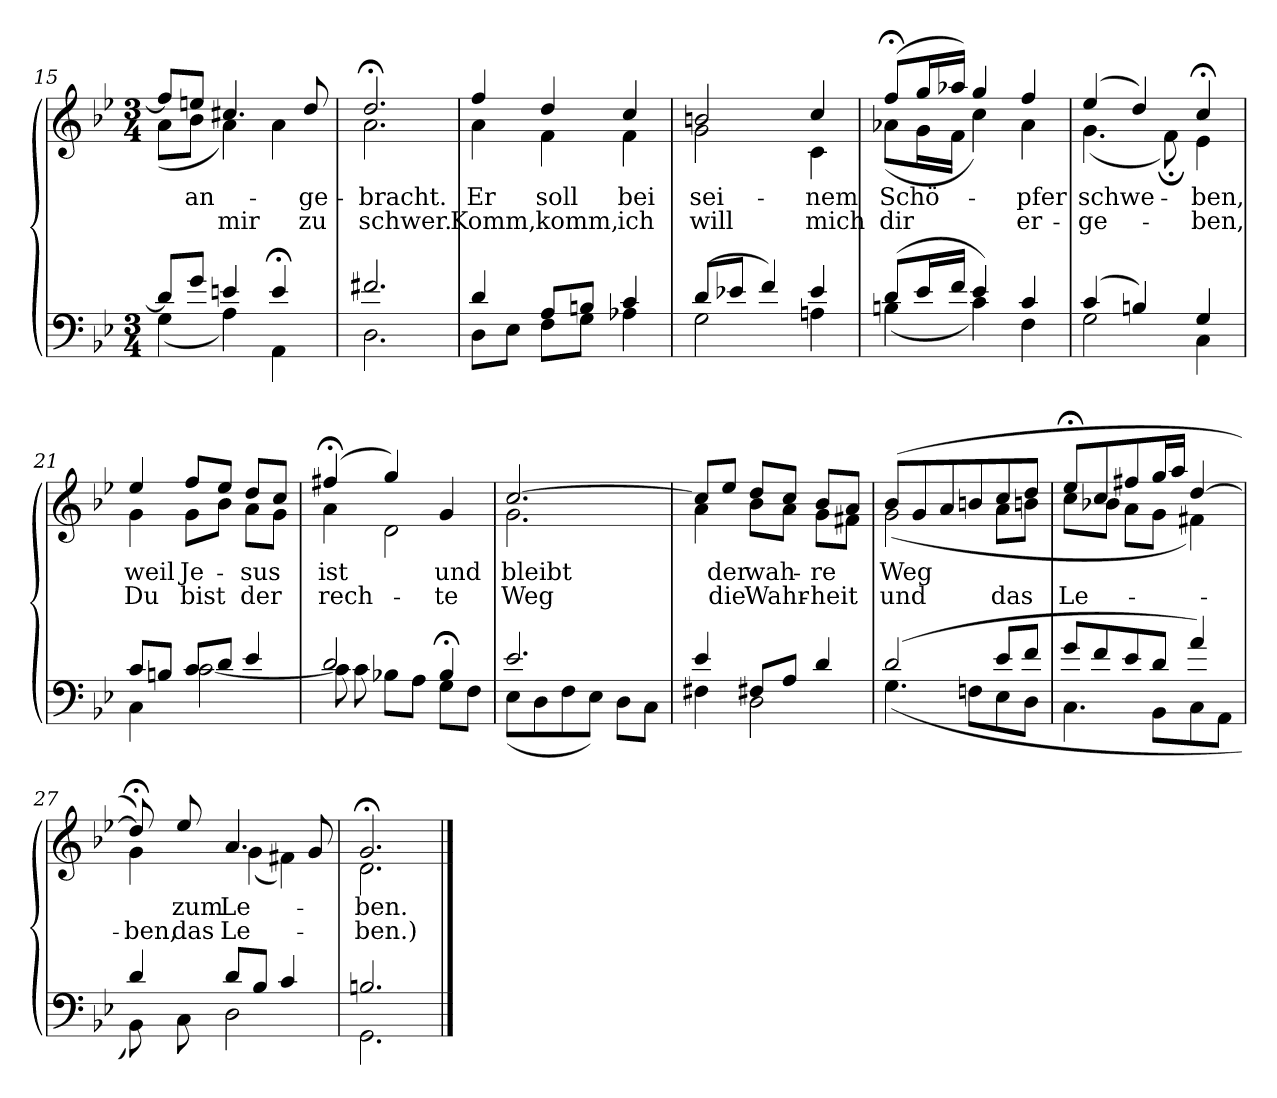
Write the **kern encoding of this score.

**kern	**kern	**text	**text	**dynam
*part1	*part1	*part1	*part1	*part1
*staff2	*staff1	*staff1	*staff1	*staff1/2
*clefF4	*clefG2	*	*	*
*k[b-e-]	*k[b-e-]	*	*	*
*M3/4	*M3/4	*	*	*
=15	=15	=15	=15	=15
*^	*^	*	*	*
8dL]	(4G	8ffL]	(8aL	.	.	.
8gJ	.	8eenJ	8b-J	an-	.	.
!	!	!	!	!	!LO:LY:a	!
4en	4A)	4.cc#X	4a)	.	mir	♩ = 79
4e;<	4AA	.	4a	.	.	.
!	!	!	!	!	!LO:LY:a	!
.	.	8dd	.	-ge-	zu	.
=16	=16	=16	=16	=16	=16	=16
!	!	!	!	!	!LO:LY:a	!
2.f#X	2.D	2.dd;<	2.a	-bracht.	schwer.	.
=17	=17	=17	=17	=17	=17	=17
*	*	*MM80	*	*	*	*
!	!	!	!	!	!LO:LY:a	!
4d	8DL	4ff	4a	Er	Komm,	.
.	8E-J	.	.	.	.	.
!	!	!	!	!	!LO:LY:a	!
8AL	8FL	4dd	4f	soll	komm,	.
8BnJ	8GJ	.	.	.	.	.
!	!	!	!	!	!LO:LY:a	!
4c	4A-X	4cc	4f	bei	ich	.
!!LO:LB:g=z	!!
=18	=18	=18	=18	=18	=18	=18
*	*	*MM81	*	*	*	*
!	!	!	!	!	!LO:LY:a	!
(8dL	2G	2bn	2g	sei-	will	.
8e-XJ	.	.	.	.	.	.
4f)	.	.	.	.	.	.
!	!	!	!	!	!LO:LY:a	!
4e-	4An	4cc	4c	-nem	mich	.
=19	=19	=19	=19	=19	=19	=19
!	!	!	!	!	!LO:LY:a	!
(8dL	(4Bn	(8ff;<L	(8a-XL	Schö-	dir	.
16e-L	.	16ggL	16gL	.	.	.
16fJJ	.	16aa-XJJ)	16fJJ	.	.	.
4e-)	4c)	4gg	4cc)	.	.	♩ = 79
!	!	!	!	!	!LO:LY:a	!
4c	4F	4ff	4a-	-pfer	er-	♩ = 78
=20	=20	=20	=20	=20	=20	=20
*	*	*MM77	*	*	*	*
!	!	!	!	!	!LO:LY:a	!
(4c	2G	(4ee-	(4.g	schwe-	-ge-	.
4Bn)	.	4dd)	.	.	.	.
.	.	.	8f;)	.	.	.
!	!	!	!	!	!LO:LY:a	!
4G	4C	4cc;<	4e-	-ben,	-ben,	.
=21	=21	=21	=21	=21	=21	=21
*	*	*MM78	*	*	*	*
!	!	!	!	!	!LO:LY:a	!
8cL	4C	4ee-	4g	weil	Du	.
8BnJ	.	.	.	.	.	.
!	!	!	!	!	!LO:LY:a	!
8cL	[2c	8ffL	8gL	Je-	bist	.
8dJ	.	8ee-J	8b-J	.	.	.
!	!	!	!	!	!LO:LY:a	!
4e-	.	8ddL	8aL	-sus	der	.
.	.	8ccJ	8gJ	.	.	.
=22	=22	=22	=22	=22	=22	=22
!	!	!	!	!	!LO:LY:a	!
2d	8c]	(4ff#X;<	4a	ist	rech-	.
.	8c	.	.	.	.	.
.	8B-XL	4gg)	2d	.	.	♩ = 81
.	8AJ	.	.	.	.	.
!	!	!	!	!	!LO:LY:a	!
4B-;<	8GL	4g	.	und	-te	♩ = 80
.	8FJ	.	.	.	.	.
!!LO:LB:g=z	!!
=23	=23	=23	=23	=23	=23	=23
*	*	*MM79	*	*	*	*
!	!	!	!	!	!LO:LY:a	!
2.e-	(8E-L	[2.cc	2.g	bleibt	Weg	.
.	8D	.	.	.	.	.
.	8F	.	.	.	.	.
.	8E-J)	.	.	.	.	.
.	8DL	.	.	.	.	.
.	8CJ	.	.	.	.	.
=24	=24	=24	=24	=24	=24	=24
4e-	4F#X	8ccL]	4a	.	.	.
!	!	!	!	!	!LO:LY:a	!
.	.	8ee-J	.	der	die	.
!	!	!	!	!	!LO:LY:a	!
8F#XL	2D	8ddL	8b-L	wah-	Wahr-	♩ = 78
8AJ	.	8ccJ	8aJ	.	.	.
!	!	!	!	!	!LO:LY:a	!
4d	.	8b-L	8gL	-re	-heit	.
.	.	8aJ	8f#XJ	.	.	.
=25	=25	=25	=25	=25	=25	=25
!	!	!	!	!	!LO:LY:a	!
(2d	(4.G	(8b-L	(2g	Weg	und	.
.	.	8g	.	.	.	.
.	.	8a	.	.	.	.
.	8FnL	8bn	.	.	.	.
!	!	!	!	!	!LO:LY:a	!
8e-L	8E-	8cc	8aL	.	das	.
8fJ	8DJ	8ddJ	8bnJ	.	.	.
=26	=26	=26	=26	=26	=26	=26
!	!	!	!	!	!LO:LY:a	!
8gL	4.C	8ee-;<L	8ccL	.	Le-	.
8f	.	8cc	8b-XJ	.	.	.
8e-	.	8ff#X	8aL	.	.	♩ = 75
8dJ	8BB-L	16ggL	8gJ	.	.	.
.	.	16aaJJ	.	.	.	.
4a)	8C	[4dd	4f#X)	.	.	.
.	8AAJ	.	.	.	.	.
=27	=27	=27	=27	=27	=27	=27
!	!	!	!	!	!LO:LY:a	!
4d	8BB-)	8dd;<])	4g	.	ben,	.
!	!	!	!	!	!LO:LY:a	!
.	8C	8ee-	.	zum	das	♩ = 73
!	!	!	!	!	!LO:LY:a	!
8dL	2D	4.a	(4g	Le-	Le-	♩ = 71
8B-J	.	.	.	.	.	.
4c	.	.	4f#X)	.	.	.
.	.	8g	.	.	.	.
=28	=28	=28	=28	=28	=28	=28
!	!	!	!	!	!LO:LY:a	!
2.Bn	2.GG	2.g;<	2.d	-ben.	-ben.)	.
*v	*v	*	*	*	*	*
*	*v	*v	*	*	*
==	==	==	==	==
*-	*-	*-	*-	*-
